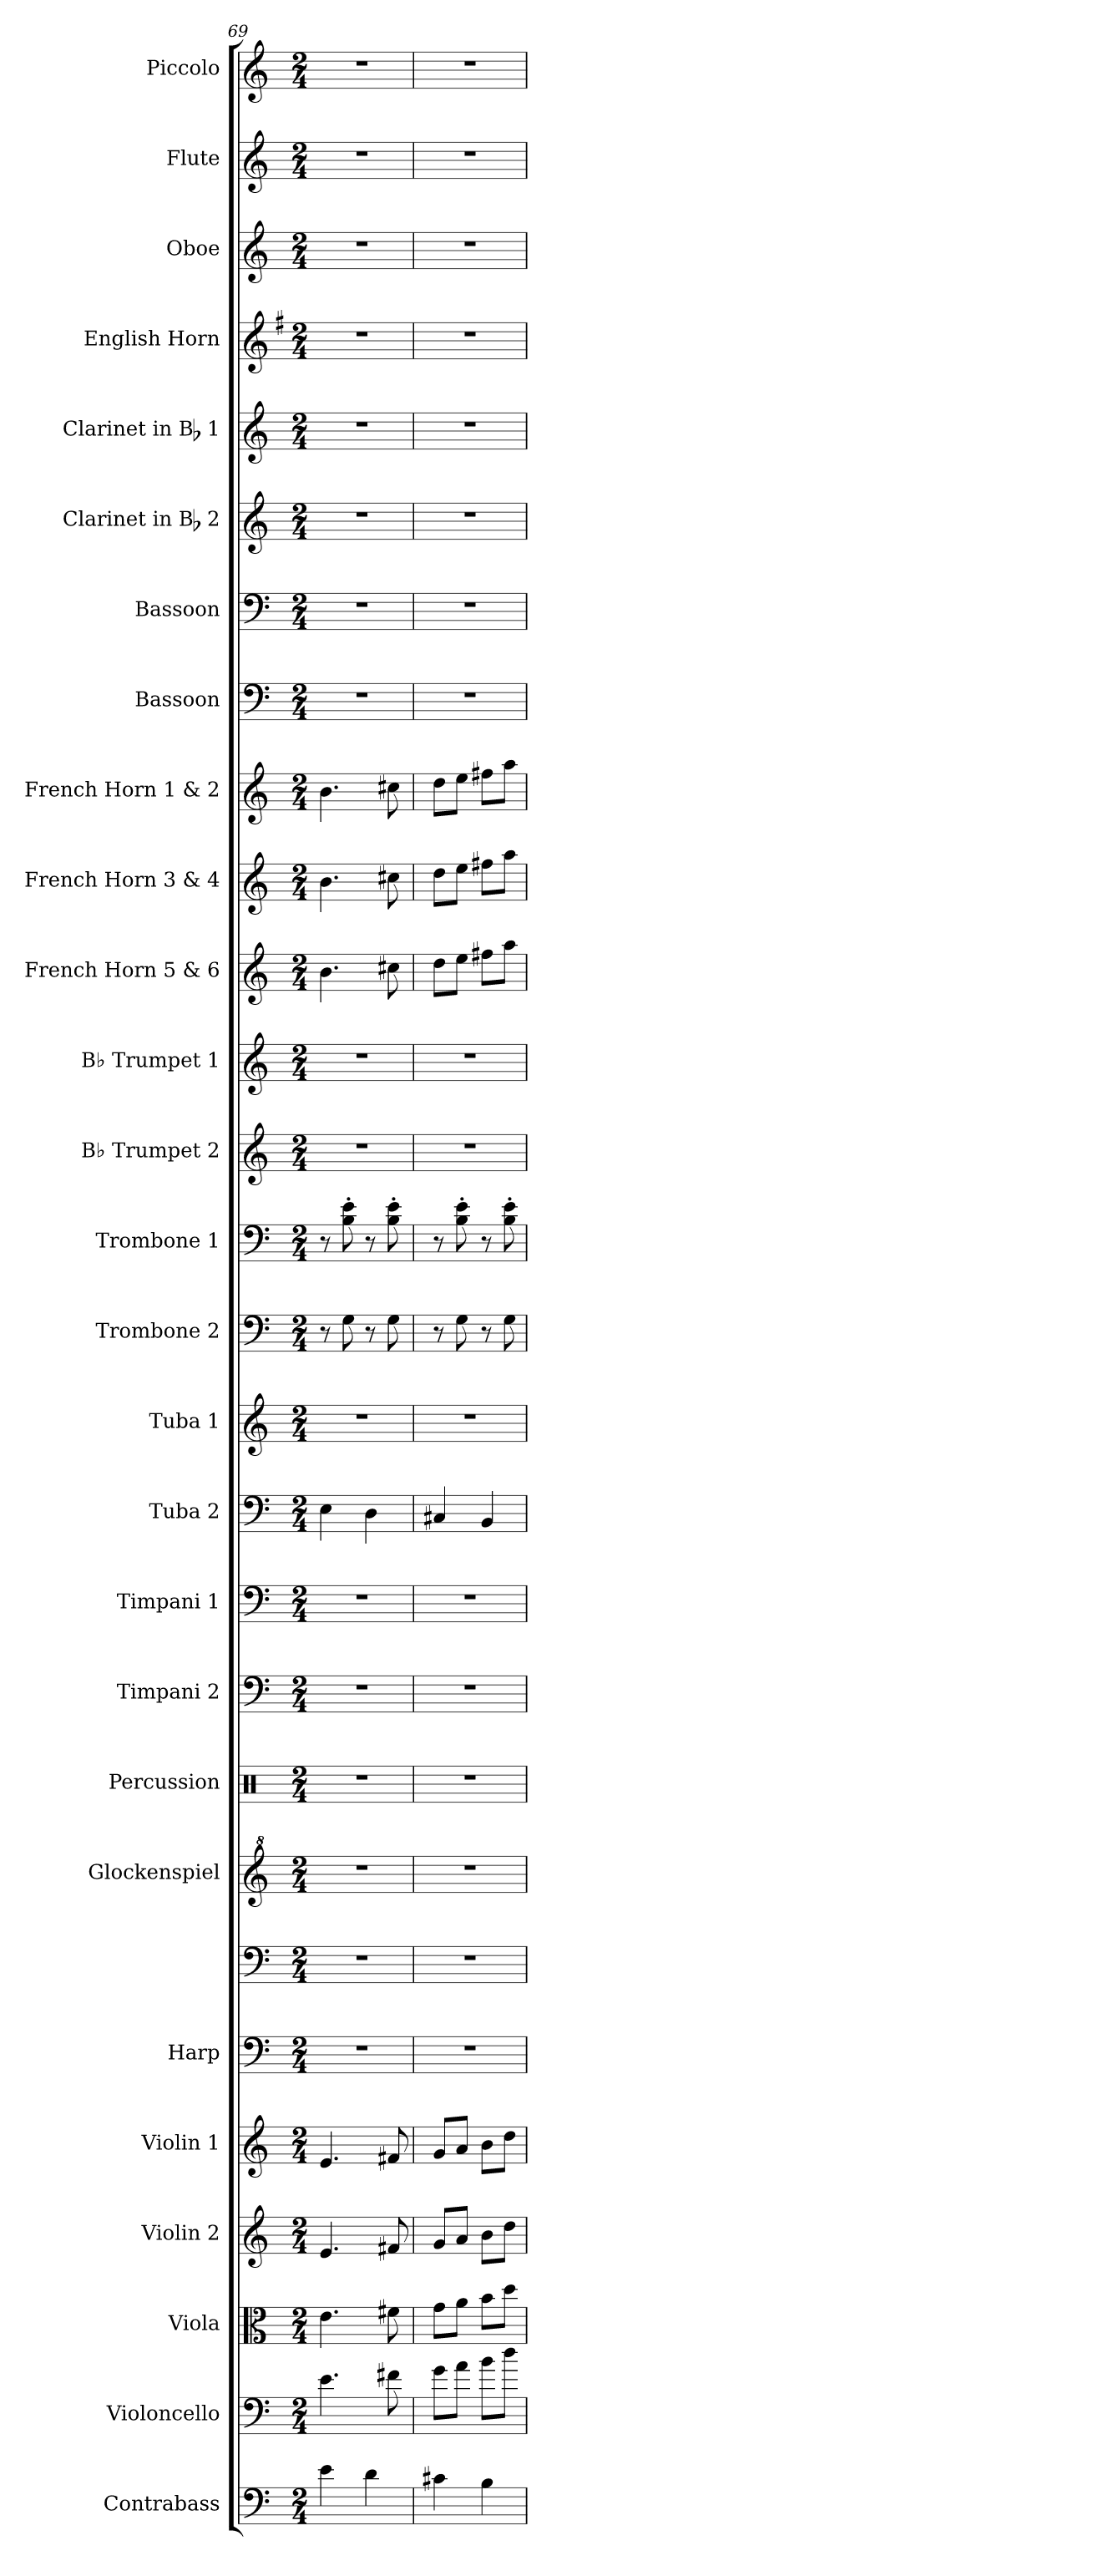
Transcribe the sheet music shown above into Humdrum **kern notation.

**kern	**kern	**kern	**kern	**kern	**kern	**kern	**kern	**kern	**kern	**kern	**kern	**kern	**kern	**kern	**kern	**kern	**kern	**kern	**kern	**kern	**kern	**kern	**kern	**kern	**kern	**kern	**kern
*part27	*part26	*part25	*part24	*part23	*part22	*part22	*part21	*part20	*part19	*part18	*part17	*part16	*part15	*part14	*part13	*part12	*part11	*part10	*part9	*part8	*part7	*part6	*part5	*part4	*part3	*part2	*part1
*staff28	*staff27	*staff26	*staff25	*staff24	*staff23	*staff22	*staff21	*staff20	*staff19	*staff18	*staff17	*staff16	*staff15	*staff14	*staff13	*staff12	*staff11	*staff10	*staff9	*staff8	*staff7	*staff6	*staff5	*staff4	*staff3	*staff2	*staff1
*I"Contrabass	*I"Violoncello	*I"Viola	*I"Violin 2	*I"Violin 1	*I"Harp	*	*I"Glockenspiel	*I"Percussion	*I"Timpani 2	*I"Timpani 1	*I"Tuba 2	*I"Tuba 1	*I"Trombone 2	*I"Trombone 1	*I"B♭ Trumpet 2	*I"B♭ Trumpet 1	*I"French Horn 5 &amp; 6	*I"French Horn 3 &amp; 4	*I"French Horn 1 &amp; 2	*I"Bassoon	*I"Bassoon	*I"Clarinet in Bb 2	*I"Clarinet in Bb 1	*I"English Horn	*I"Oboe	*I"Flute	*I"Piccolo
*I'Cbs.	*I'Vlc.	*I'Vla.	*I'Vln. 2	*I'Vln. 1	*I'Hrp.	*	*I'Glk.	*I'Perc.	*I'Timp. 2	*I'Timp. 1	*I'Tba. 2	*I'Tba. 1	*I'Tbn. 2	*I'Tbn. 1	*I'B♭ Tpt. 2	*I'B♭ Tpt. 1	*I'F Hn. 5 &amp; 6	*I'F Hn. 3 &amp; 4	*I'F Hn. 1 &amp; 2	*I'Bsn.	*I'Bsn.	*	*	*I'Eng Hn.	*I'Ob.	*I'Fl.	*I'Pic.
*clefF4	*clefF4	*clefC3	*clefG2	*clefG2	*clefF4	*clefF4	*clefG^2	*clefX	*clefF4	*clefF4	*clefF4	*clefG2	*clefF4	*clefF4	*clefG2	*clefG2	*clefG2	*clefG2	*clefG2	*clefF4	*clefF4	*clefG2	*clefG2	*clefG2	*clefG2	*clefG2	*clefG2
*	*	*	*	*	*	*	*	*	*	*	*	*	*	*	*ITrd1c2	*ITrd1c2	*ITrd4c7	*ITrd4c7	*ITrd4c7	*	*	*ITrd-5c-8	*ITrd-5c-8	*ITrd4c7	*	*	*
*k[]	*k[]	*k[]	*k[]	*k[]	*k[]	*k[]	*k[]	*k[]	*k[]	*k[]	*k[]	*k[]	*k[]	*k[]	*k[b-e-]	*k[b-e-]	*k[b-]	*k[b-]	*k[b-]	*k[]	*k[]	*k[b-e-a-d-]	*k[b-e-a-d-]	*k[]	*k[]	*k[]	*k[]
*M2/4	*M2/4	*M2/4	*M2/4	*M2/4	*M2/4	*M2/4	*M2/4	*M2/4	*M2/4	*M2/4	*M2/4	*M2/4	*M2/4	*M2/4	*M2/4	*M2/4	*M2/4	*M2/4	*M2/4	*M2/4	*M2/4	*M2/4	*M2/4	*M2/4	*M2/4	*M2/4	*M2/4
=69	=69	=69	=69	=69	=69	=69	=69	=69	=69	=69	=69	=69	=69	=69	=69	=69	=69	=69	=69	=69	=69	=69	=69	=69	=69	=69	=69
4e\	4.e\	4.e\	4.e/	4.e/	2r	2r	2r	2r	2r	2r	4E\	2r	8r	8r	2r	2r	4.e\	4.e\	4.e\	2r	2r	2r	2r	2r	2r	2r	2r
.	.	.	.	.	.	.	.	.	.	.	.	.	8G\	8B\' 8e\'	.	.	.	.	.	.	.	.	.	.	.	.	.
4d\	.	.	.	.	.	.	.	.	.	.	4D\	.	8r	8r	.	.	.	.	.	.	.	.	.	.	.	.	.
.	8f#X\	8f#X\	8f#X/	8f#X/	.	.	.	.	.	.	.	.	8G\	8B\' 8e\'	.	.	8f#X\	8f#X\	8f#X\	.	.	.	.	.	.	.	.
=70	=70	=70	=70	=70	=70	=70	=70	=70	=70	=70	=70	=70	=70	=70	=70	=70	=70	=70	=70	=70	=70	=70	=70	=70	=70	=70	=70
4c#X\	8g\L	8g\L	8g/L	8g/L	2r	2r	2r	2r	2r	2r	4C#X/	2r	8r	8r	2r	2r	8g\L	8g\L	8g\L	2r	2r	2r	2r	2r	2r	2r	2r
.	8a\J	8a\J	8a/J	8a/J	.	.	.	.	.	.	.	.	8G\	8B\' 8e\'	.	.	8a\J	8a\J	8a\J	.	.	.	.	.	.	.	.
4B\	8b\L	8b\L	8b\L	8b\L	.	.	.	.	.	.	4BB/	.	8r	8r	.	.	8bn\L	8bn\L	8bn\L	.	.	.	.	.	.	.	.
.	8dd\J	8dd\J	8dd\J	8dd\J	.	.	.	.	.	.	.	.	8G\	8B\' 8e\'	.	.	8dd\J	8dd\J	8dd\J	.	.	.	.	.	.	.	.
=	=	=	=	=	=	=	=	=	=	=	=	=	=	=	=	=	=	=	=	=	=	=	=	=	=	=	=
*-	*-	*-	*-	*-	*-	*-	*-	*-	*-	*-	*-	*-	*-	*-	*-	*-	*-	*-	*-	*-	*-	*-	*-	*-	*-	*-	*-
